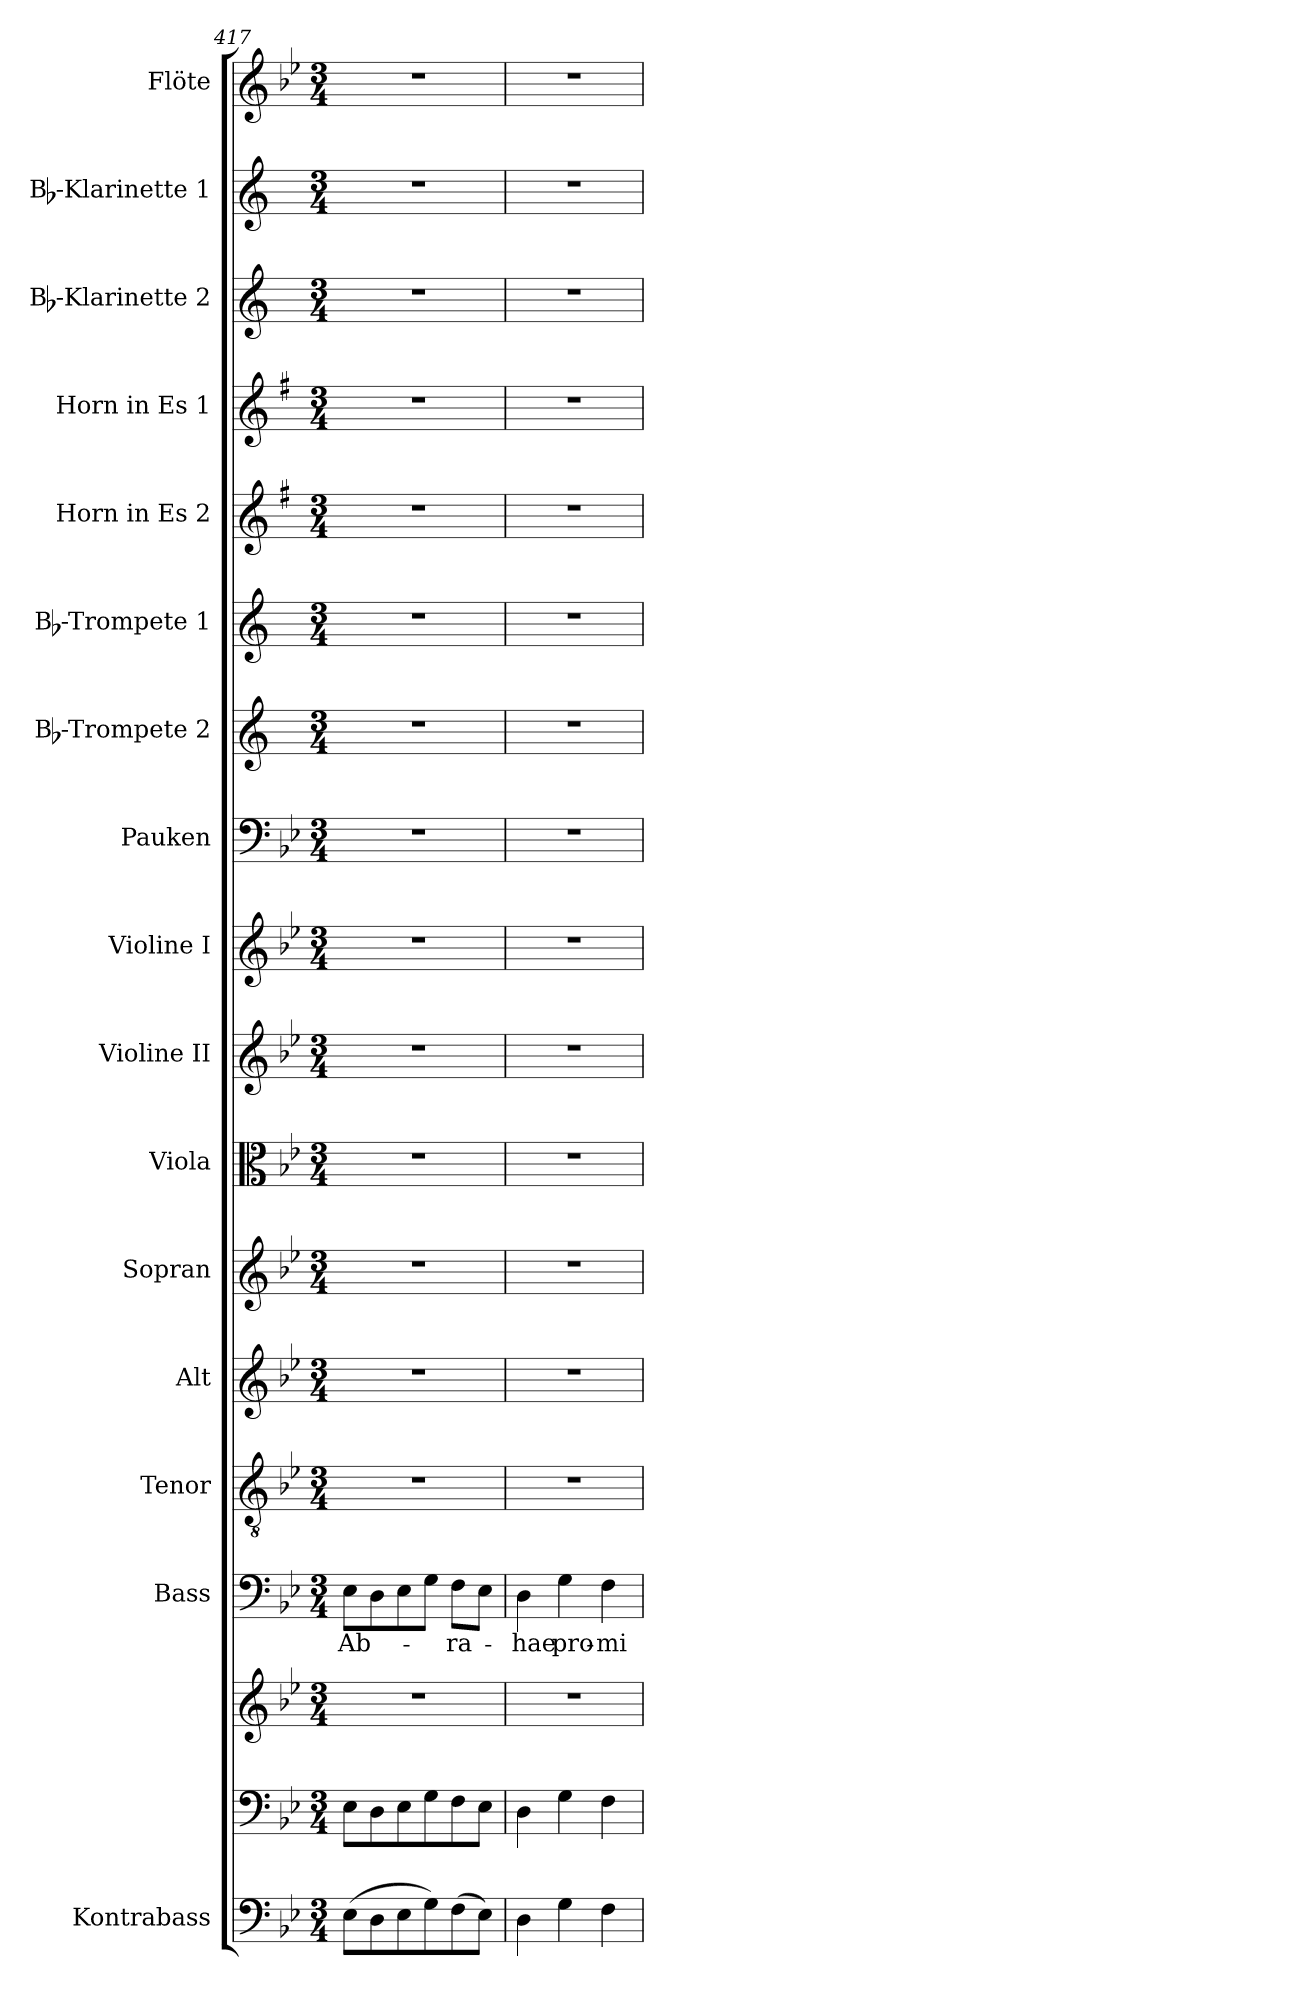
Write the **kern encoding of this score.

**kern	**kern	**kern	**kern	**text	**kern	**kern	**kern	**kern	**kern	**kern	**kern	**kern	**kern	**kern	**kern	**kern	**kern	**kern
*part17	*part16	*part16	*part15	*part15	*part14	*part13	*part12	*part11	*part10	*part9	*part8	*part7	*part6	*part5	*part4	*part3	*part2	*part1
*staff18	*staff17	*staff16	*staff15	*staff15	*staff14	*staff13	*staff12	*staff11	*staff10	*staff9	*staff8	*staff7	*staff6	*staff5	*staff4	*staff3	*staff2	*staff1
*I"Kontrabass	*	*	*I"Bass	*	*I"Tenor	*I"Alt	*I"Sopran	*I"Viola	*I"Violine II	*I"Violine I	*I"Pauken	*I"Bb-Trompete 2	*I"Bb-Trompete 1	*I"Horn in Es 2	*I"Horn in Es 1	*I"Bb-Klarinette 2	*I"Bb-Klarinette 1	*I"Flöte
*I'Kb.	*	*	*I'B.	*	*I'T.	*I'A.	*I'S.	*I'Vla.	*I'Vl. II	*I'Vl. I	*I'Pk.	*I'Bb Trp. 2	*I'Bb Trp. 1	*	*	*I'Bb Kl. 2	*I'Bb Kl. 1	*I'Fl.
*clefF4	*clefF4	*clefG2	*clefF4	*	*clefGv2	*clefG2	*clefG2	*clefC3	*clefG2	*clefG2	*clefF4	*clefG2	*clefG2	*clefG2	*clefG2	*clefG2	*clefG2	*clefG2
*ITrd7c12	*	*	*	*	*	*	*	*	*	*	*	*ITrd1c2	*ITrd1c2	*ITrd5c9	*ITrd5c9	*ITrd1c2	*ITrd1c2	*
*k[b-e-]	*k[b-e-]	*k[b-e-]	*k[b-e-]	*	*k[b-e-]	*k[b-e-]	*k[b-e-]	*k[b-e-]	*k[b-e-]	*k[b-e-]	*k[b-e-]	*k[b-e-]	*k[b-e-]	*k[b-e-]	*k[b-e-]	*k[b-e-]	*k[b-e-]	*k[b-e-]
*B-:	*B-:	*B-:	*B-:	*	*B-:	*B-:	*B-:	*B-:	*B-:	*B-:	*B-:	*B-:	*B-:	*B-:	*B-:	*B-:	*B-:	*B-:
*M3/4	*M3/4	*M3/4	*M3/4	*	*M3/4	*M3/4	*M3/4	*M3/4	*M3/4	*M3/4	*M3/4	*M3/4	*M3/4	*M3/4	*M3/4	*M3/4	*M3/4	*M3/4
=417	=417	=417	=417	=417	=417	=417	=417	=417	=417	=417	=417	=417	=417	=417	=417	=417	=417	=417
!	!	!	!	!LO:LY:b	!	!	!	!	!	!	!	!	!	!	!	!	!	!
(>8EE-\L	8E-\L	2.r	8E-\L	Ab-	2.r	2.r	2.r	2.r	2.r	2.r	2.r	2.r	2.r	2.r	2.r	2.r	2.r	2.r
8DD\	8D\	.	8D\	.	.	.	.	.	.	.	.	.	.	.	.	.	.	.
8EE-\	8E-\	.	8E-\	.	.	.	.	.	.	.	.	.	.	.	.	.	.	.
8GG\)	8G\	.	8G\J	.	.	.	.	.	.	.	.	.	.	.	.	.	.	.
!	!	!	!	!LO:LY:b	!	!	!	!	!	!	!	!	!	!	!	!	!	!
(>8FF\	8F\	.	8F\L	-ra-	.	.	.	.	.	.	.	.	.	.	.	.	.	.
8EE-\J)	8E-\J	.	8E-\J	.	.	.	.	.	.	.	.	.	.	.	.	.	.	.
=418	=418	=418	=418	=418	=418	=418	=418	=418	=418	=418	=418	=418	=418	=418	=418	=418	=418	=418
!	!	!	!	!LO:LY:b	!	!	!	!	!	!	!	!	!	!	!	!	!	!
4DD\	4D\	2.r	4D\	-hae	2.r	2.r	2.r	2.r	2.r	2.r	2.r	2.r	2.r	2.r	2.r	2.r	2.r	2.r
!	!	!	!	!LO:LY:b	!	!	!	!	!	!	!	!	!	!	!	!	!	!
4GG\	4G\	.	4G\	pro-	.	.	.	.	.	.	.	.	.	.	.	.	.	.
!	!	!	!	!LO:LY:b	!	!	!	!	!	!	!	!	!	!	!	!	!	!
4FF\	4F\	.	4F\	-mi-	.	.	.	.	.	.	.	.	.	.	.	.	.	.
=	=	=	=	=	=	=	=	=	=	=	=	=	=	=	=	=	=	=
*-	*-	*-	*-	*-	*-	*-	*-	*-	*-	*-	*-	*-	*-	*-	*-	*-	*-	*-
